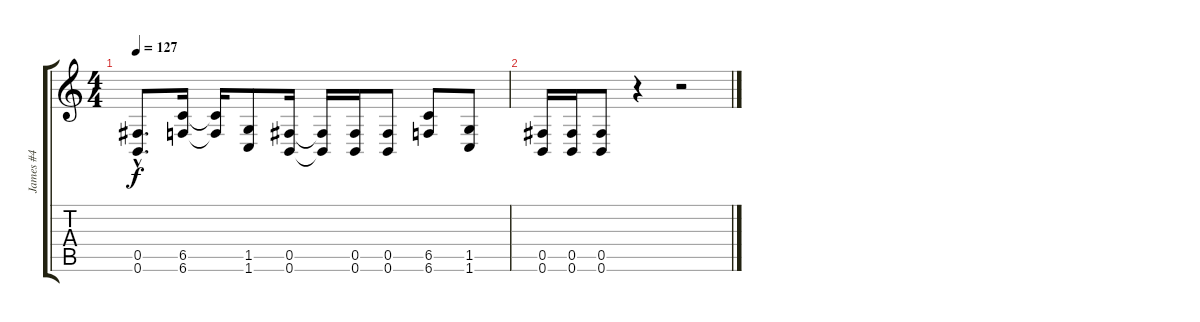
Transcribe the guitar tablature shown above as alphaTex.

\track ("James #4" "James #4") {instrument distortionguitar}
\staff {score tabs}
\tuning (Db4 Ab3 E3 B2 Gb2 B1) {hide}
\ts (4 4)
\tempo 127
\clef g2
\ks c
(0.5{hac} 0.6{hac}).8{d dy f} (6.5 6.6).16 (6.5{t} 6.6{t}).16 (1.5 1.6).8 (0.5 0.6).16 (0.5{t} 0.6{t}).16 (0.5 0.6).16 (0.5 0.6).8 (6.5 6.6).8 (1.5 1.6).8 |
(0.5 0.6).16 (0.5 0.6).16 (0.5 0.6).8 r.4 r.2
